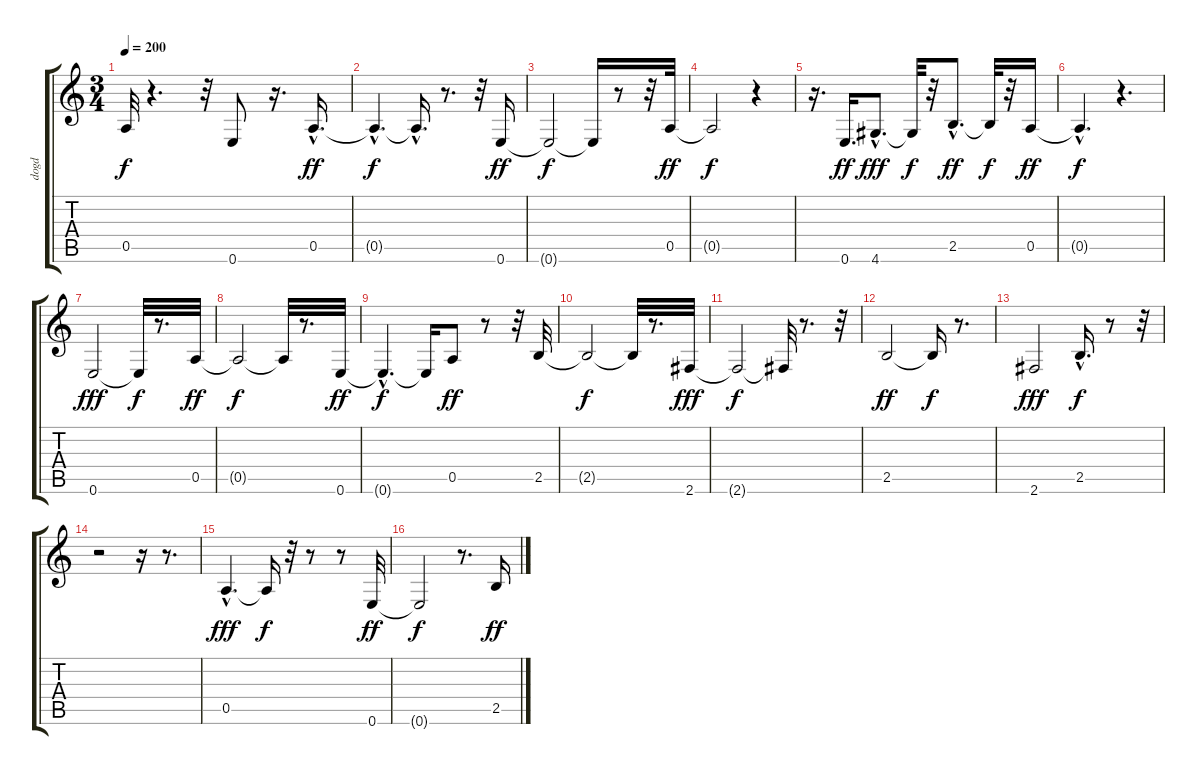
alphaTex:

\track ("dogd" "dogd") {instrument acousticbass}
\staff {score tabs}
\tuning (E4 B3 G3 D3 A2 E2) {hide}
\ts (3 4)
\tempo 200
\clef g2
\ks c
0.5{t}.32{dy f} r.4{d} r.32 0.6.8 r.16{d} 0.5{hac}.16{d dy ff} |
0.5{hac t}.4{d dy f} 0.5{hac t}.16{d} r.8{d} r.32 0.6.16{dy ff} |
0.6{t}.2{dy f} 0.6{t}.16 r.8 r.32 0.5.32{dy ff} |
0.5{t}.2{dy f} r.4 |
r.16{d} 0.6.16{d dy ff} 4.6{hac}.8{d dy fff} 4.6{t}.32{dy f} r.32 2.5{hac}.8{d dy ff} 2.5{t}.32{dy f} r.32 0.5.16{dy ff} |
0.5{hac t}.4{d dy f} r.4{d} |
0.6.2{dy fff} 0.6{t}.32{dy f} r.8{d} 0.5.32{dy ff} |
0.5{t}.2{dy f} 0.5{t}.32 r.8{d} 0.6.32{dy ff} |
0.6{hac t}.4{d dy f} 0.6{t}.16 0.5.8{dy ff} r.8 r.32 2.5.32 |
2.5{t}.2{dy f} 2.5{t}.32 r.8{d} 2.6.32{dy fff} |
2.6{t}.2{dy f} 2.6{t}.32 r.8{d} r.32 |
2.5.2{dy ff} 2.5{t}.16{dy f} r.8{d} |
2.6.2{dy fff} 2.5{hac}.16{d dy f} r.8 r.32 |
r.2 r.16 r.8{d} |
0.5{hac}.4{d dy fff} 0.5{t}.16{dy f} r.32 r.8 r.8 0.6.32{dy ff} |
0.6{t}.2{dy f} r.8{d} 2.5.16{dy ff}
